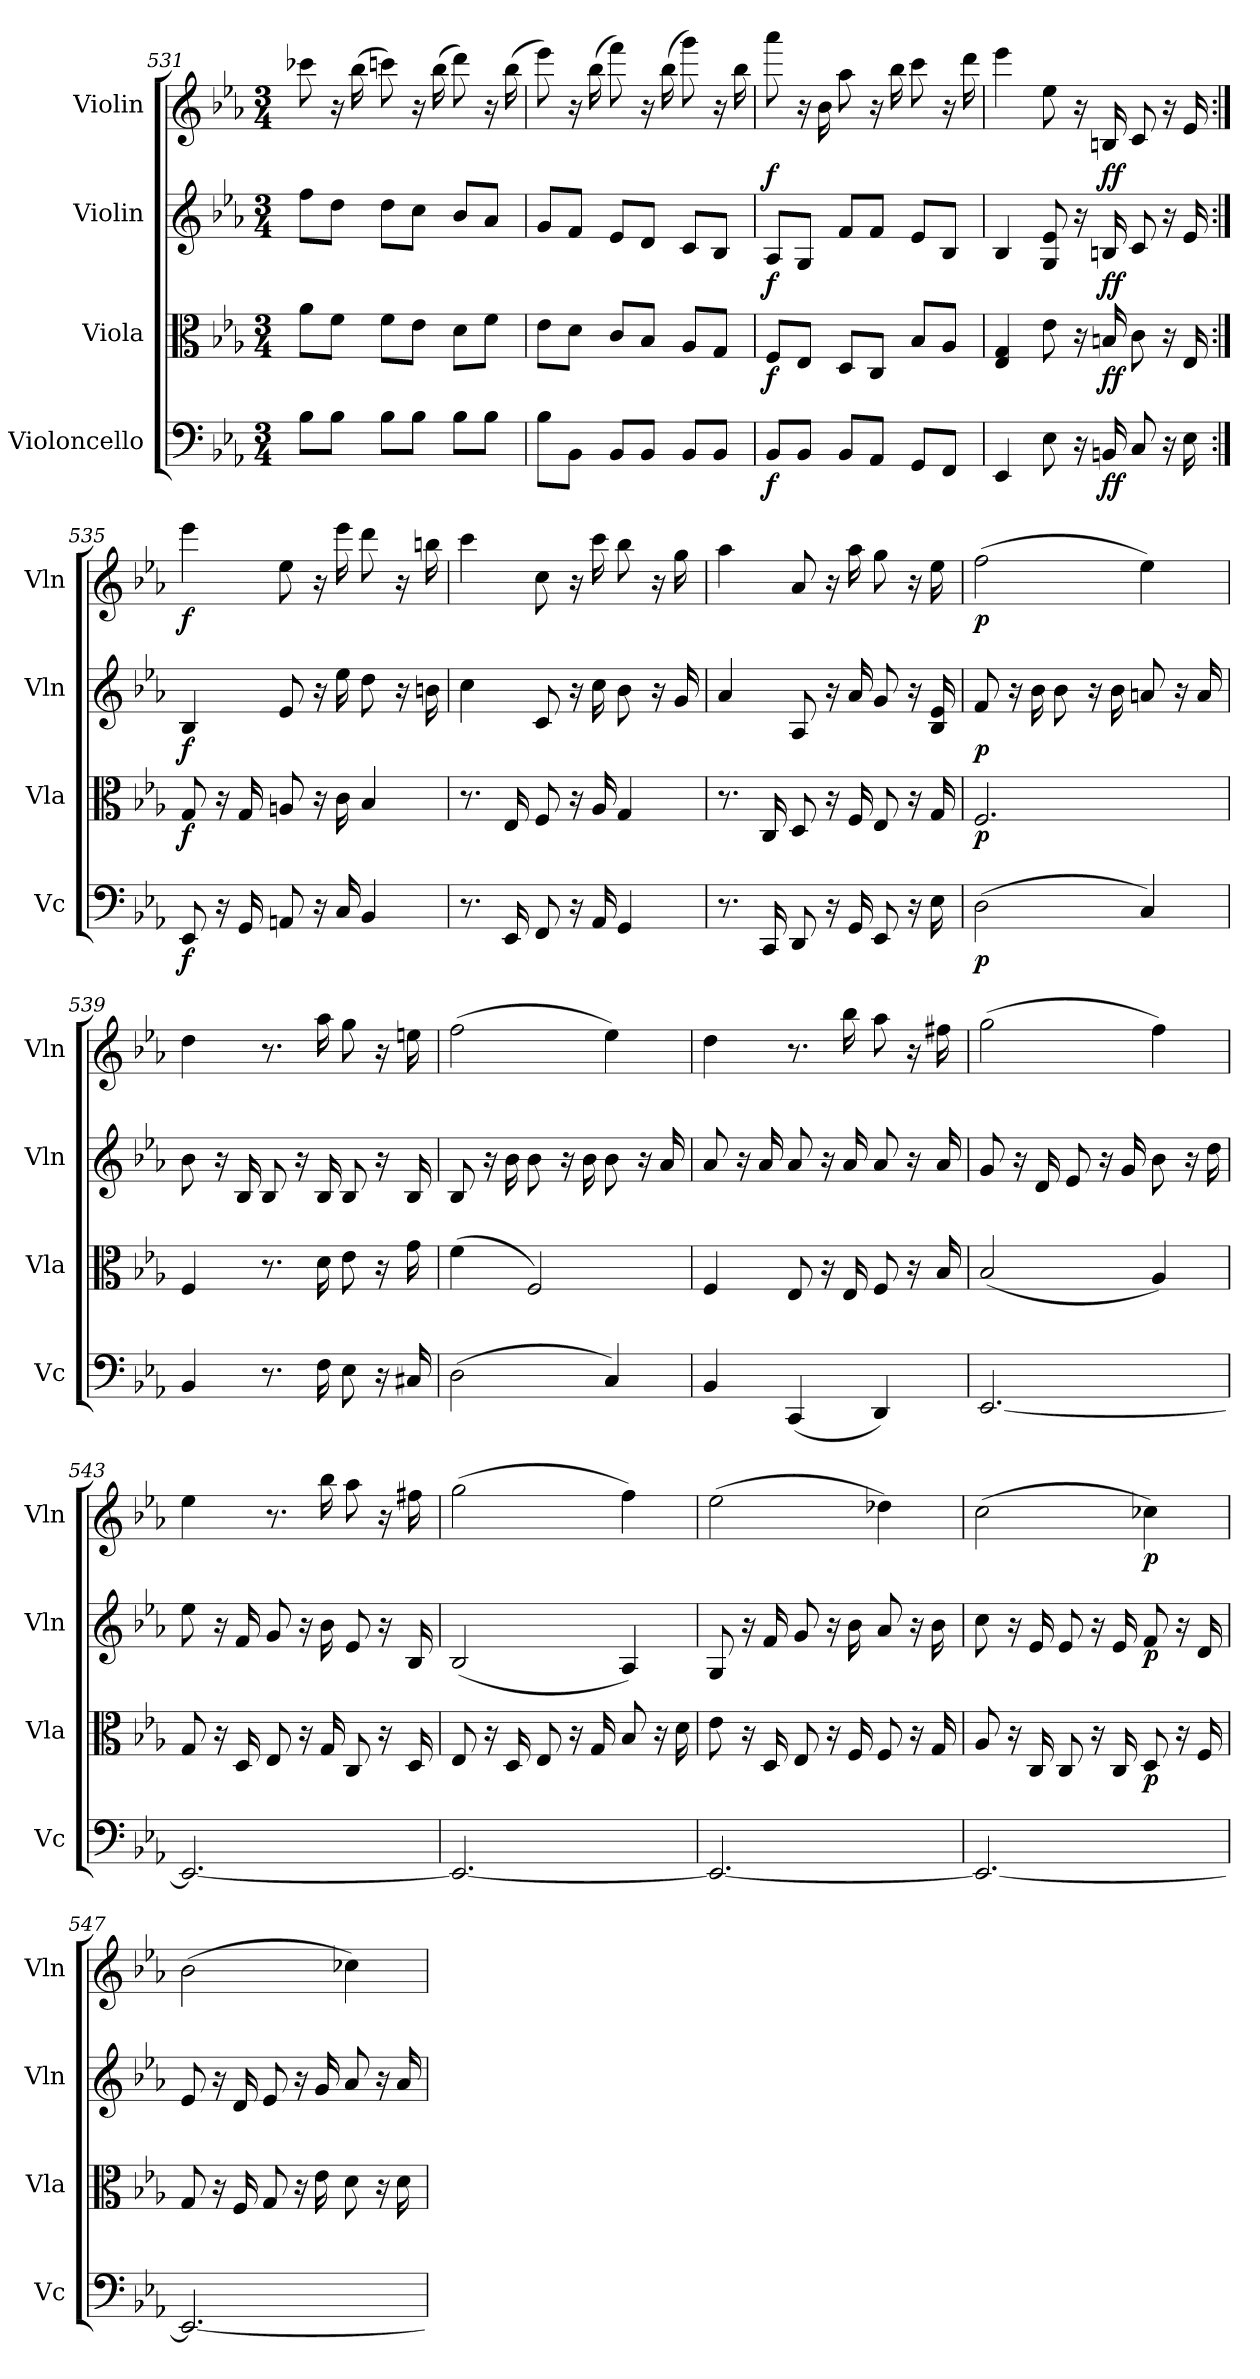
**kern	**dynam	**kern	**dynam	**kern	**dynam	**kern	**dynam
*part4	*part4	*part3	*part3	*part2	*part2	*part1	*part1
*staff4	*staff4	*staff3	*staff3	*staff2	*staff2	*staff1	*staff1
*I"Violoncello	*	*I"Viola	*	*I"Violin	*	*I"Violin	*
*I'Vc	*	*I'Vla	*	*I'Vln	*	*I'Vln	*
*clefF4	*	*clefC3	*	*clefG2	*	*clefG2	*
*k[b-e-a-]	*	*k[b-e-a-]	*	*k[b-e-a-]	*	*k[b-e-a-]	*
*M3/4	*	*M3/4	*	*M3/4	*	*M3/4	*
=531	=531	=531	=531	=531	=531	=531	=531
8B-\L	.	8a-\L	.	8ff\L	.	8ccc-X	.
8B-\J	.	8f\J	.	8dd\J	.	16r	.
.	.	.	.	.	.	(16bb-	.
8B-\L	.	8f\L	.	8dd\L	.	8cccn)	.
8B-\J	.	8e-\J	.	8cc\J	.	16r	.
.	.	.	.	.	.	(16bb-	.
8B-\L	.	8d\L	.	8b-/L	.	8ddd)	.
8B-\J	.	8f\J	.	8a-/J	.	16r	.
.	.	.	.	.	.	(16bb-	.
=532	=532	=532	=532	=532	=532	=532	=532
8B-\L	.	8e-\L	.	8g/L	.	8eee-)	.
8BB-\J	.	8d\J	.	8f/J	.	16r	.
.	.	.	.	.	.	(16bb-	.
8BB-/L	.	8c/L	.	8e-/L	.	8fff)	.
8BB-/J	.	8B-/J	.	8d/J	.	16r	.
.	.	.	.	.	.	(16bb-	.
8BB-/L	.	8A-/L	.	8c/L	.	8ggg)	.
8BB-/J	.	8G/J	.	8B-/J	.	16r	.
.	.	.	.	.	.	16bb-	.
=533	=533	=533	=533	=533	=533	=533	=533
8BB-/L	f	8F/L	f	8A-/L	f	8aaa-	f
8BB-/J	.	8E-/J	.	8G/J	.	16r	.
.	.	.	.	.	.	16b-	.
8BB-/L	.	8D/L	.	8f/L	.	8aa-	.
8AA-/J	.	8C/J	.	8f/J	.	16r	.
.	.	.	.	.	.	16bb-	.
8GG/L	.	8B-/L	.	8e-/L	.	8ccc	.
8FF/J	.	8A-/J	.	8B-/J	.	16r	.
.	.	.	.	.	.	16ddd	.
=534	=534	=534	=534	=534	=534	=534	=534
4EE-	.	4E- 4G	.	4B-	.	4eee-	.
8E-	.	8e-	.	8G 8e-	.	8ee-	.
16r	.	16r	.	16r	.	16r	.
16BBn	ff	16Bn	ff	16Bn	ff	16Bn	ff
8C	.	8c	.	8c	.	8c	.
16r	.	16r	.	16r	.	16r	.
16E-	.	16E-	.	16e-	.	16e-	.
=535:|!	=535:|!	=535:|!	=535:|!	=535:|!	=535:|!	=535:|!	=535:|!
8EE-	f	8G	f	4B-	f	4eee-	f
16r	.	16r	.	.	.	.	.
16GG	.	16G	.	.	.	.	.
8AAn	.	8An	.	8e-	.	8ee-	.
16r	.	16r	.	16r	.	16r	.
16C	.	16c	.	16ee-	.	16eee-	.
4BB-	.	4B-	.	8dd	.	8ddd	.
.	.	.	.	16r	.	16r	.
.	.	.	.	16bn	.	16bbn	.
=536	=536	=536	=536	=536	=536	=536	=536
8.r	.	8.r	.	4cc	.	4ccc	.
16EE-	.	16E-	.	.	.	.	.
8FF	.	8F	.	8c	.	8cc	.
16r	.	16r	.	16r	.	16r	.
16AA-	.	16A-	.	16cc	.	16ccc	.
4GG	.	4G	.	8b-	.	8bb-	.
.	.	.	.	16r	.	16r	.
.	.	.	.	16g	.	16gg	.
=537	=537	=537	=537	=537	=537	=537	=537
8.r	.	8.r	.	4a-	.	4aa-	.
16CC	.	16C	.	.	.	.	.
8DD	.	8D	.	8A-	.	8a-	.
16r	.	16r	.	16r	.	16r	.
16GG	.	16F	.	16a-	.	16aa-	.
8EE-	.	8E-	.	8g	.	8gg	.
16r	.	16r	.	16r	.	16r	.
16E-	.	16G	.	16B- 16e-	.	16ee-	.
=538	=538	=538	=538	=538	=538	=538	=538
(2D	p	2.F	p	8f	p	(2ff	p
.	.	.	.	16r	.	.	.
.	.	.	.	16b-	.	.	.
.	.	.	.	8b-	.	.	.
.	.	.	.	16r	.	.	.
.	.	.	.	16b-	.	.	.
4C)	.	.	.	8an	.	4ee-)	.
.	.	.	.	16r	.	.	.
.	.	.	.	16a	.	.	.
=539	=539	=539	=539	=539	=539	=539	=539
4BB-	.	4F	.	8b-	.	4dd	.
.	.	.	.	16r	.	.	.
.	.	.	.	16B-	.	.	.
8.r	.	8.r	.	8B-	.	8.r	.
.	.	.	.	16r	.	.	.
16F	.	16d	.	16B-	.	16aa-	.
8E-	.	8e-	.	8B-	.	8gg	.
16r	.	16r	.	16r	.	16r	.
16C#X	.	16g	.	16B-	.	16een	.
=540	=540	=540	=540	=540	=540	=540	=540
(2D	.	(4f	.	8B-	.	(2ff	.
.	.	.	.	16r	.	.	.
.	.	.	.	16b-	.	.	.
.	.	2F)	.	8b-	.	.	.
.	.	.	.	16r	.	.	.
.	.	.	.	16b-	.	.	.
4C)	.	.	.	8b-	.	4ee-)	.
.	.	.	.	16r	.	.	.
.	.	.	.	16a-	.	.	.
=541	=541	=541	=541	=541	=541	=541	=541
4BB-	.	4F	.	8a-	.	4dd	.
.	.	.	.	16r	.	.	.
.	.	.	.	16a-	.	.	.
(4CC	.	8E-	.	8a-	.	8.r	.
.	.	16r	.	16r	.	.	.
.	.	16E-	.	16a-	.	16bb-	.
4DD)	.	8F	.	8a-	.	8aa-	.
.	.	16r	.	16r	.	16r	.
.	.	16B-	.	16a-	.	16ff#X	.
=542	=542	=542	=542	=542	=542	=542	=542
[2.EE-	.	(2B-	.	8g	.	(2gg	.
.	.	.	.	16r	.	.	.
.	.	.	.	16d	.	.	.
.	.	.	.	8e-	.	.	.
.	.	.	.	16r	.	.	.
.	.	.	.	16g	.	.	.
.	.	4A-)	.	8b-	.	4ff)	.
.	.	.	.	16r	.	.	.
.	.	.	.	16dd	.	.	.
=543	=543	=543	=543	=543	=543	=543	=543
2.EE-_	.	8G	.	8ee-	.	4ee-	.
.	.	16r	.	16r	.	.	.
.	.	16D	.	16f	.	.	.
.	.	8E-	.	8g	.	8.r	.
.	.	16r	.	16r	.	.	.
.	.	16G	.	16b-	.	16bb-	.
.	.	8C	.	8e-	.	8aa-	.
.	.	16r	.	16r	.	16r	.
.	.	16D	.	16B-	.	16ff#X	.
=544	=544	=544	=544	=544	=544	=544	=544
2.EE-_	.	8E-	.	(2B-	.	(2gg	.
.	.	16r	.	.	.	.	.
.	.	16D	.	.	.	.	.
.	.	8E-	.	.	.	.	.
.	.	16r	.	.	.	.	.
.	.	16G	.	.	.	.	.
.	.	8B-	.	4A-)	.	4ff)	.
.	.	16r	.	.	.	.	.
.	.	16d	.	.	.	.	.
=545	=545	=545	=545	=545	=545	=545	=545
2.EE-_	.	8e-	.	8G	.	(2ee-	.
.	.	16r	.	16r	.	.	.
.	.	16D	.	16f	.	.	.
.	.	8E-	.	8g	.	.	.
.	.	16r	.	16r	.	.	.
.	.	16F	.	16b-	.	.	.
.	.	8F	.	8a-	.	4dd-X)	.
.	.	16r	.	16r	.	.	.
.	.	16G	.	16b-	.	.	.
=546	=546	=546	=546	=546	=546	=546	=546
2.EE-_	.	8A-	.	8cc	.	(2cc	.
.	.	16r	.	16r	.	.	.
.	.	16C	.	16e-	.	.	.
.	.	8C	.	8e-	.	.	.
.	.	16r	.	16r	.	.	.
.	.	16C	.	16e-	.	.	.
.	.	8D	p	8f	p	4cc-X)	p
.	.	16r	.	16r	.	.	.
.	.	16F	.	16d	.	.	.
=547	=547	=547	=547	=547	=547	=547	=547
2.EE-_	.	8G	.	8e-	.	(2b-	.
.	.	16r	.	16r	.	.	.
.	.	16F	.	16d	.	.	.
.	.	8G	.	8e-	.	.	.
.	.	16r	.	16r	.	.	.
.	.	16e-	.	16g	.	.	.
.	.	8d	.	8a-	.	4cc-X)	.
.	.	16r	.	16r	.	.	.
.	.	16d	.	16a-	.	.	.
=	=	=	=	=	=	=	=
*-	*-	*-	*-	*-	*-	*-	*-
